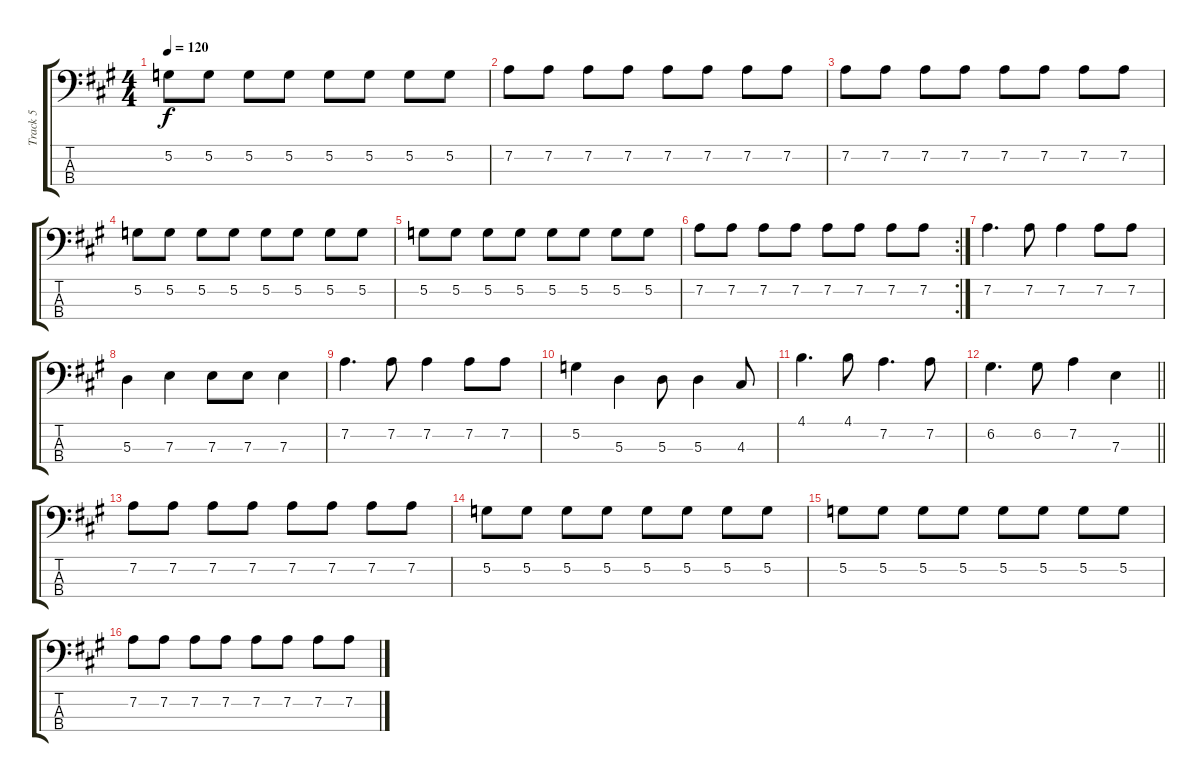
\track ("Track 5" "Track 5") {instrument electricbassfinger}
\staff {score tabs}
\tuning (G2 D2 A1 E1) {hide}
\ts (4 4)
\tempo 120
\clef f4
\ks a
5.2.8{dy f} 5.2.8 5.2.8 5.2.8 5.2.8 5.2.8 5.2.8 5.2.8 |
7.2.8 7.2.8 7.2.8 7.2.8 7.2.8 7.2.8 7.2.8 7.2.8 |
7.2.8 7.2.8 7.2.8 7.2.8 7.2.8 7.2.8 7.2.8 7.2.8 |
5.2.8 5.2.8 5.2.8 5.2.8 5.2.8 5.2.8 5.2.8 5.2.8 |
5.2.8 5.2.8 5.2.8 5.2.8 5.2.8 5.2.8 5.2.8 5.2.8 |
\rc 2
7.2.8 7.2.8 7.2.8 7.2.8 7.2.8 7.2.8 7.2.8 7.2.8 |
7.2.4{d} 7.2.8 7.2.4 7.2.8 7.2.8 |
5.3.4 7.3.4 7.3.8 7.3.8 7.3.4 |
7.2.4{d} 7.2.8 7.2.4 7.2.8 7.2.8 |
5.2.4 5.3.4 5.3.8 5.3.4 4.3.8 |
4.1.4{d} 4.1.8 7.2.4{d} 7.2.8 |
\barLineRight lightlight
6.2.4{d} 6.2.8 7.2.4 7.3.4 |
7.2.8 7.2.8 7.2.8 7.2.8 7.2.8 7.2.8 7.2.8 7.2.8 |
5.2.8 5.2.8 5.2.8 5.2.8 5.2.8 5.2.8 5.2.8 5.2.8 |
5.2.8 5.2.8 5.2.8 5.2.8 5.2.8 5.2.8 5.2.8 5.2.8 |
7.2.8 7.2.8 7.2.8 7.2.8 7.2.8 7.2.8 7.2.8 7.2.8
